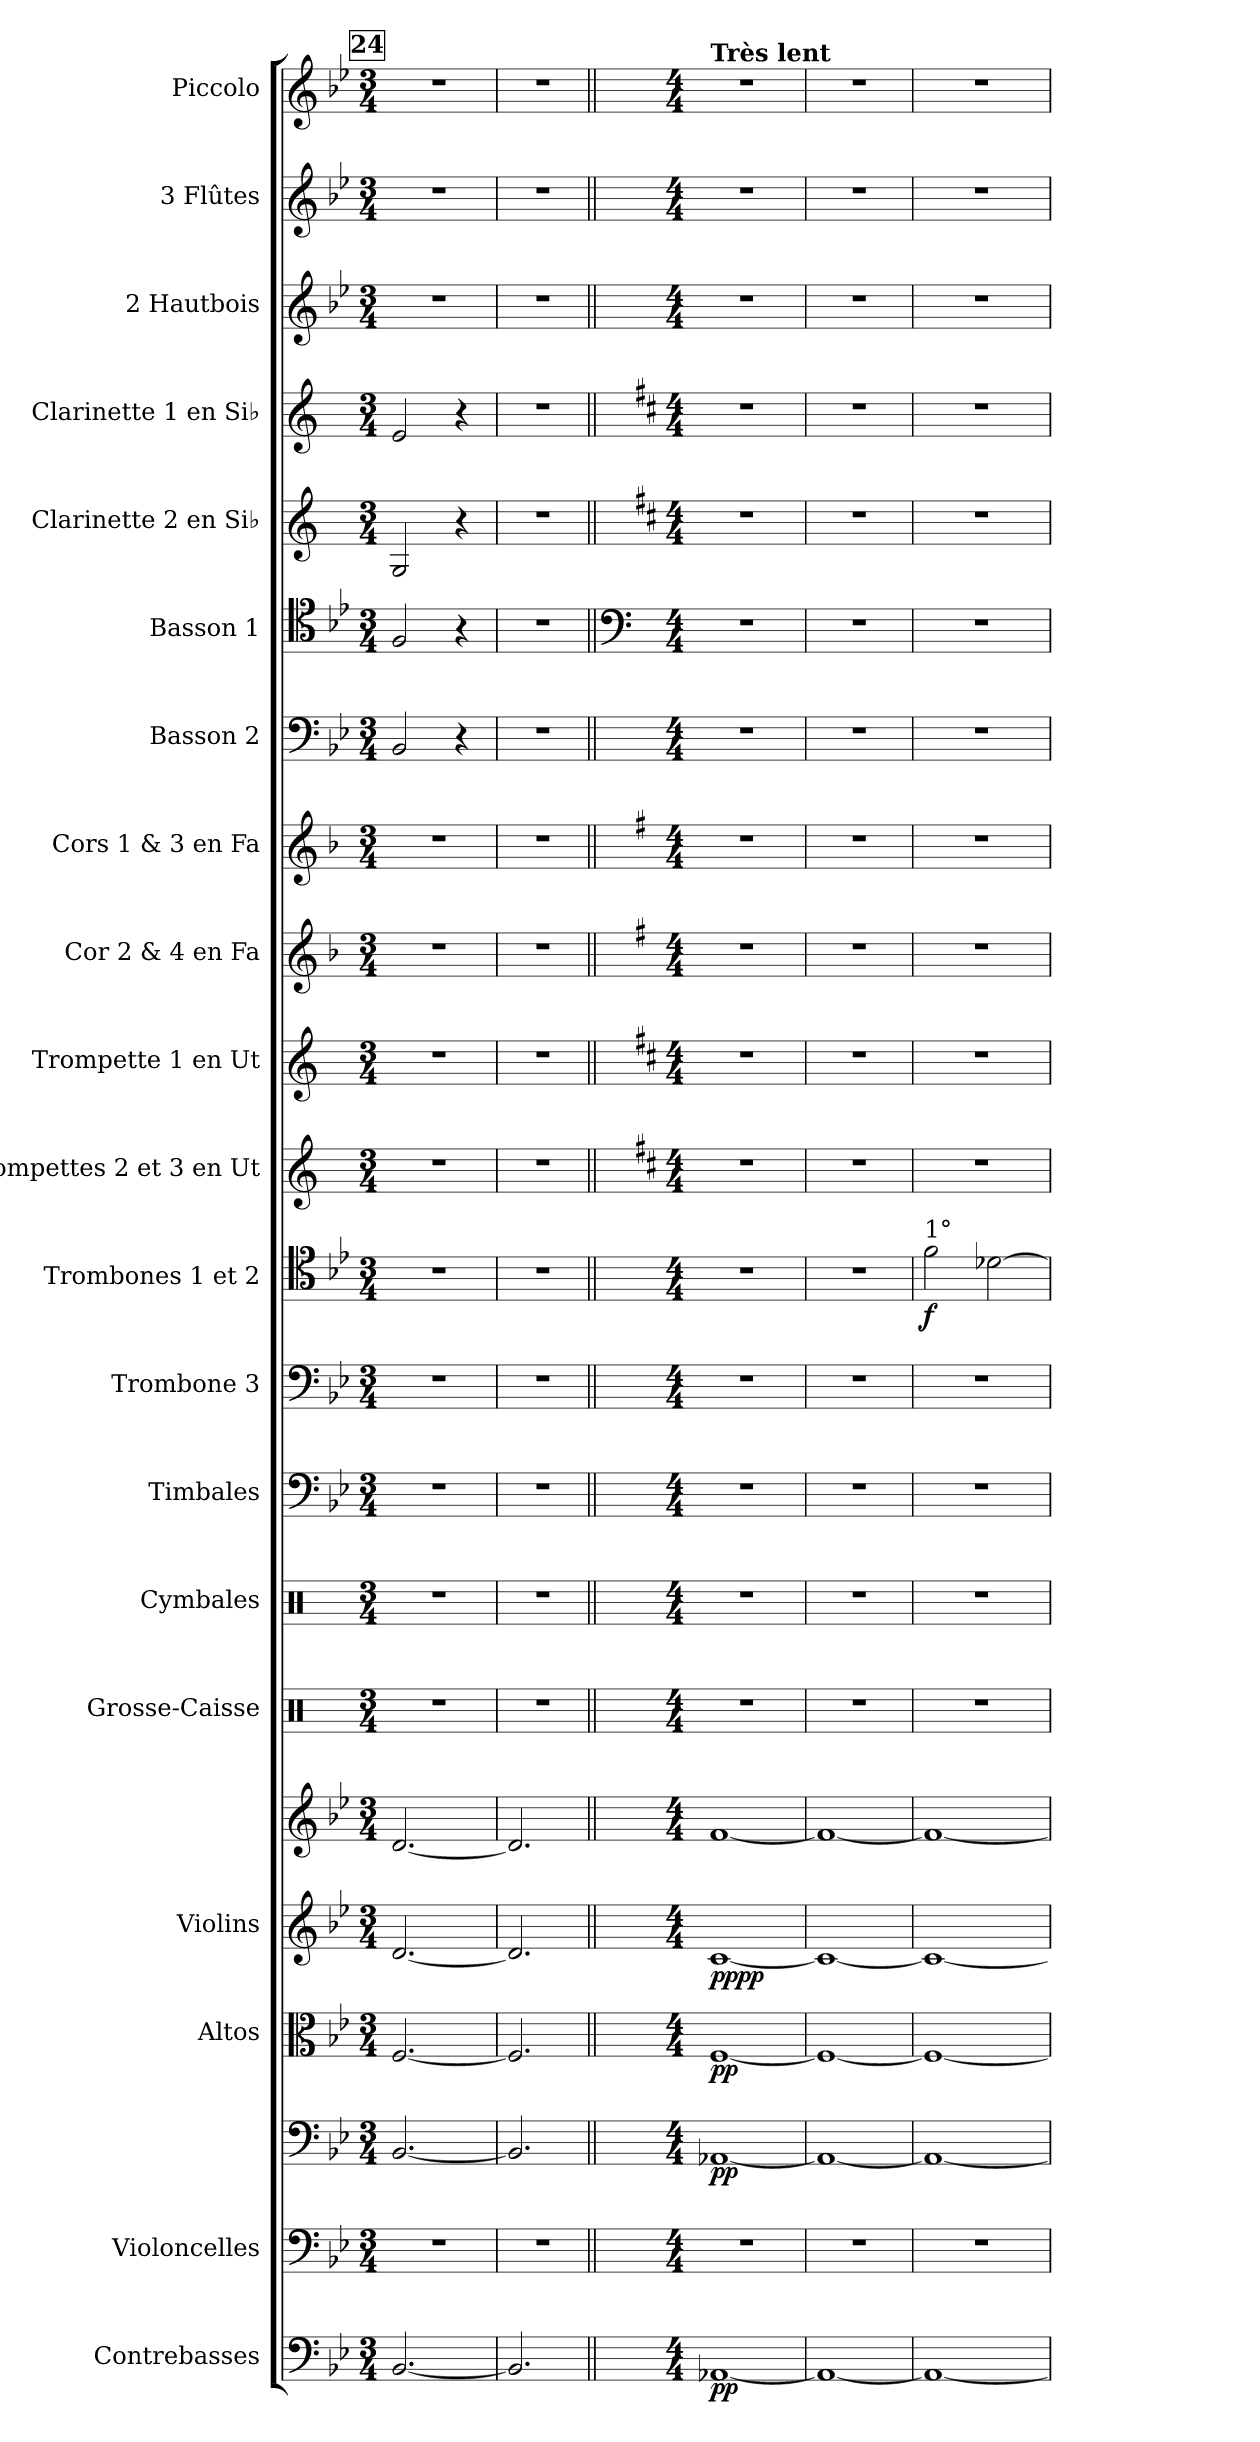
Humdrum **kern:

**kern	**dynam	**kern	**kern	**dynam	**kern	**dynam	**kern	**kern	**dynam	**kern	**kern	**kern	**kern	**kern	**dynam	**kern	**kern	**kern	**kern	**kern	**kern	**kern	**kern	**kern	**kern	**kern
*part20	*part20	*part19	*part19	*part19	*part18	*part18	*part17	*part17	*part17	*part16	*part15	*part14	*part13	*part12	*part12	*part11	*part10	*part9	*part8	*part7	*part6	*part5	*part4	*part3	*part2	*part1
*staff22	*staff22	*staff21	*staff20	*staff20/21	*staff19	*staff19	*staff18	*staff17	*staff17/18	*staff16	*staff15	*staff14	*staff13	*staff12	*staff12	*staff11	*staff10	*staff9	*staff8	*staff7	*staff6	*staff5	*staff4	*staff3	*staff2	*staff1
*I"Contrebasses	*	*I"Violoncelles	*	*	*I"Altos	*	*I"Violins	*	*	*I"Grosse-Caisse	*I"Cymbales	*I"Timbales	*I"Trombone 3	*I"Trombones 1 et 2	*	*I"Trompettes 2 et 3 en Ut	*I"Trompette 1 en Ut	*I"Cor 2 &amp; 4 en Fa	*I"Cors 1 &amp; 3 en Fa	*I"Basson 2	*I"Basson 1	*I"Clarinette 2 en Si♭	*I"Clarinette 1 en Si♭	*I"2 Hautbois	*I"3 Flûtes	*I"Piccolo
*I'Cb	*	*I'Vc	*	*	*	*	*I'Vln	*	*	*I'G.-C.	*I'Cym.	*	*I'Tbn.	*I'Tbn.	*	*I'Tromp.	*I'Tromp.	*	*I'Cors	*I'Bsn.	*I'Bsn.	*I'Cl.	*I'Cl.	*I'Htb.	*I'Fl.	*I'Picc.
*clefF4	*	*clefF4	*clefF4	*	*clefC3	*	*clefG2	*clefG2	*	*clefX	*clefX	*clefF4	*clefF4	*clefC4	*	*clefG2	*clefG2	*clefG2	*clefG2	*clefF4	*clefC4	*clefG2	*clefG2	*clefG2	*clefG2	*clefG2
*ITrd7c12	*	*	*	*	*	*	*	*	*	*	*	*	*	*	*	*ITrd1c2	*ITrd1c2	*ITrd4c7	*ITrd4c7	*	*	*ITrd1c2	*ITrd1c2	*	*	*ITrd-7c-12
*k[b-e-]	*	*k[b-e-]	*k[b-e-]	*	*k[b-e-]	*	*k[b-e-]	*k[b-e-]	*	*k[]	*k[]	*k[b-e-]	*k[b-e-]	*k[b-e-]	*	*k[b-e-]	*k[b-e-]	*k[b-e-]	*k[b-e-]	*k[b-e-]	*k[b-e-]	*k[b-e-]	*k[b-e-]	*k[b-e-]	*k[b-e-]	*k[b-e-]
*M3/4	*	*M3/4	*M3/4	*	*M3/4	*	*M3/4	*M3/4	*	*M3/4	*M3/4	*M3/4	*M3/4	*M3/4	*	*M3/4	*M3/4	*M3/4	*M3/4	*M3/4	*M3/4	*M3/4	*M3/4	*M3/4	*M3/4	*M3/4
!!LO:REH:place=s1:a:B:fs=14:t=24
=51	=51	=51	=51	=51	=51	=51	=51	=51	=51	=51	=51	=51	=51	=51	=51	=51	=51	=51	=51	=51	=51	=51	=51	=51	=51	=51
[2.BBB-/	.	2.r	[2.BB-/	.	[2.F/	.	[2.d/	[2.d/	.	2.r	2.r	2.r	2.r	2.r	.	2.r	2.r	2.r	2.r	2BB-/	2F/	2F/	2d/	2.r	2.r	2.r
.	.	.	.	.	.	.	.	.	.	.	.	.	.	.	.	.	.	.	.	4r	4r	4r	4r	.	.	.
=52	=52	=52	=52	=52	=52	=52	=52	=52	=52	=52	=52	=52	=52	=52	=52	=52	=52	=52	=52	=52	=52	=52	=52	=52	=52	=52
2.BBB-/]	.	2.r	2.BB-/]	.	2.F/]	.	2.d/]	2.d/]	.	2.r	2.r	2.r	2.r	2.r	.	2.r	2.r	2.r	2.r	2.r	2.r	2.r	2.r	2.r	2.r	2.r
=53||	=53||	=53||	=53||	=53||	=53||	=53||	=53||	=53||	=53||	=53||	=53||	=53||	=53||	=53||	=53||	=53||	=53||	=53||	=53||	=53||	=53||	=53||	=53||	=53||	=53||	=53||
*	*	*	*	*	*	*	*	*	*	*	*	*	*	*	*	*	*	*	*	*	*clefF4	*	*	*	*	*
*k[]	*	*k[]	*k[]	*	*k[]	*	*k[]	*k[]	*	*	*	*k[]	*k[]	*k[]	*	*k[]	*k[]	*k[]	*k[]	*k[]	*k[]	*k[]	*k[]	*k[]	*k[]	*k[]
*M4/4	*	*M4/4	*M4/4	*	*M4/4	*	*M4/4	*M4/4	*	*M4/4	*M4/4	*M4/4	*M4/4	*M4/4	*	*M4/4	*M4/4	*M4/4	*M4/4	*M4/4	*M4/4	*M4/4	*M4/4	*M4/4	*M4/4	*M4/4
!	!	!	!	!	!	!	!	!	!	!	!	!	!	!	!	!	!	!	!	!	!	!	!	!	!	!LO:TX:B:t=Très lent
!	!LO:DY:b	!	!	!LO:DY:b	!	!LO:DY:b	!	!	!LO:DY:b=2	!	!	!	!	!	!	!	!	!	!	!	!	!	!	!	!	!
!	!	!	!	!	!	!	!	!	!LO:DY:n=1:b	!	!	!	!	!	!	!	!	!	!	!	!	!	!	!	!	!
[1AAA-X	pp	1r	[1AA-X	pp	[1F	pp	[1c	[1f	pp pp	1r	1r	1r	1r	1r	.	1r	1r	1r	1r	1r	1r	1r	1r	1r	1r	1r
=54	=54	=54	=54	=54	=54	=54	=54	=54	=54	=54	=54	=54	=54	=54	=54	=54	=54	=54	=54	=54	=54	=54	=54	=54	=54	=54
1AAA-_	.	1r	1AA-_	.	1F_	.	1c_	1f_	.	1r	1r	1r	1r	1r	.	1r	1r	1r	1r	1r	1r	1r	1r	1r	1r	1r
=55	=55	=55	=55	=55	=55	=55	=55	=55	=55	=55	=55	=55	=55	=55	=55	=55	=55	=55	=55	=55	=55	=55	=55	=55	=55	=55
!	!	!	!	!	!	!	!	!	!	!	!	!	!	!LO:TX:a:t=1°	!	!	!	!	!	!	!	!	!	!	!	!
!	!	!	!	!	!	!	!	!	!	!	!	!	!	!	!LO:DY:b	!	!	!	!	!	!	!	!	!	!	!
1AAA-_	.	1r	1AA-_	.	1F_	.	1c_	1f_	.	1r	1r	1r	1r	2f\	f	1r	1r	1r	1r	1r	1r	1r	1r	1r	1r	1r
.	.	.	.	.	.	.	.	.	.	.	.	.	.	[2d-X\	.	.	.	.	.	.	.	.	.	.	.	.
=	=	=	=	=	=	=	=	=	=	=	=	=	=	=	=	=	=	=	=	=	=	=	=	=	=	=
*-	*-	*-	*-	*-	*-	*-	*-	*-	*-	*-	*-	*-	*-	*-	*-	*-	*-	*-	*-	*-	*-	*-	*-	*-	*-	*-
